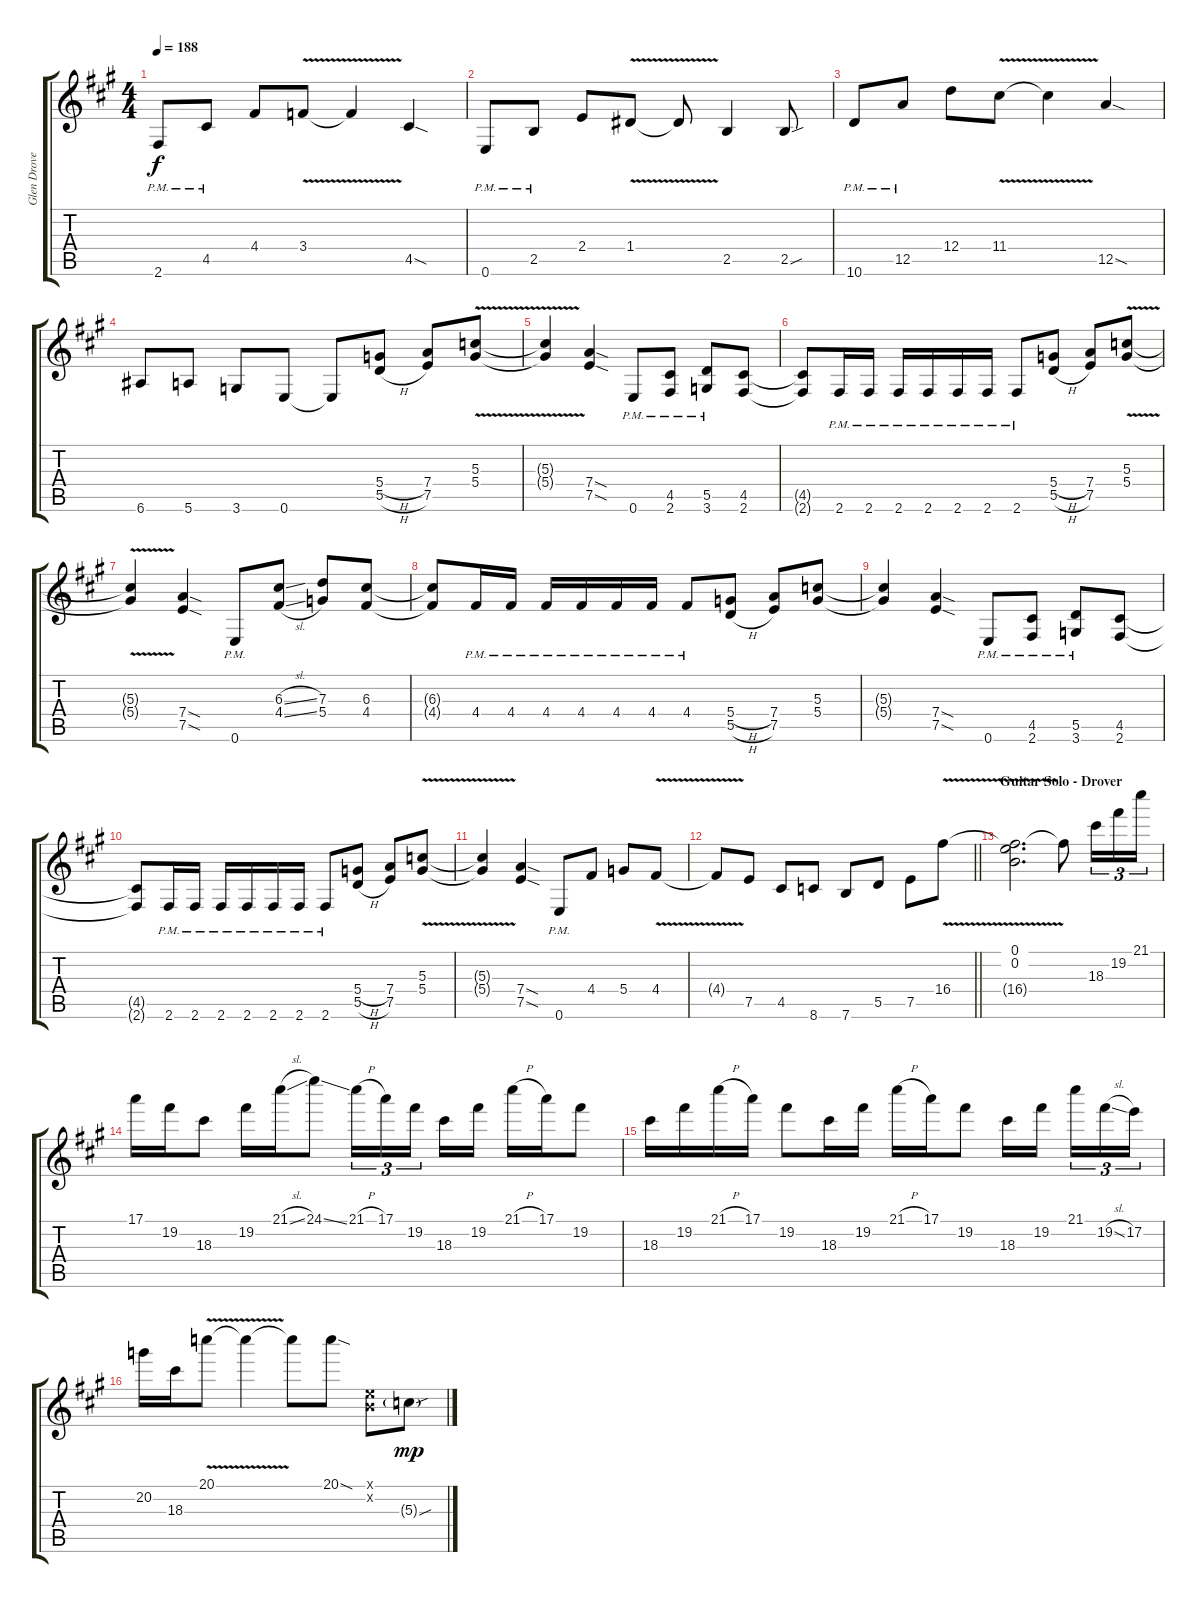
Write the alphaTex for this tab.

\track ("Glen Drover" "Glen Drove") {instrument overdrivenguitar}
\staff {score tabs}
\tuning (E4 B3 G3 D3 A2 E2) {hide}
\ts (4 4)
\tempo 188
\clef g2
\ks a
2.6{pm}.8{dy f} 4.5{pm}.8 4.4.8 3.4{v}.8 3.4{t}.4 4.5{sod}.4 |
0.6{pm}.8 2.5{pm}.8 2.4.8 1.4{v}.8 1.4{t}.8 2.5.4 2.5{sou}.8 |
10.6{pm}.8 12.5{pm}.8 12.4.8 11.4{v}.8 11.4{t}.4 12.5{sod}.4 |
6.6.8 5.6.8 3.6.8 0.6.8 0.6{t}.8 (5.4{h} 5.5{h}).8 (7.4 7.5).8 (5.3{v} 5.4{v}).8 |
(5.3{t} 5.4{t}).4 (7.4{sod} 7.5{sod}).4 0.6{pm}.8 (4.5{pm} 2.6{pm}).8 (5.5{pm} 3.6{pm}).8 (4.5 2.6).8 |
(4.5{t} 2.6{t}).8 2.6{pm}.16 2.6{pm}.16 2.6{pm}.16 2.6{pm}.16 2.6{pm}.16 2.6{pm}.16 2.6{pm}.8 (5.4{h} 5.5{h}).8 (7.4 7.5).8 (5.3{v} 5.4{v}).8 |
(5.3{t} 5.4{t}).4 (7.4{sod} 7.5{sod}).4 0.6{pm}.8 (6.3{sl} 4.4{sl}).8 (7.3 5.4).8 (6.3 4.4).8 |
(6.3{t} 4.4{t}).8 4.4{pm}.16 4.4{pm}.16 4.4{pm}.16 4.4{pm}.16 4.4{pm}.16 4.4{pm}.16 4.4{pm}.8 (5.4{h} 5.5{h}).8 (7.4 7.5).8 (5.3 5.4).8 |
(5.3{t} 5.4{t}).4 (7.4{sod} 7.5{sod}).4 0.6{pm}.8 (4.5{pm} 2.6{pm}).8 (5.5{pm} 3.6{pm}).8 (4.5 2.6).8 |
(4.5{t} 2.6{t}).8 2.6{pm}.16 2.6{pm}.16 2.6{pm}.16 2.6{pm}.16 2.6{pm}.16 2.6{pm}.16 2.6{pm}.8 (5.4{h} 5.5{h}).8 (7.4 7.5).8 (5.3{v} 5.4{v}).8 |
(5.3{t} 5.4{t}).4 (7.4{sod} 7.5{sod}).4 0.6{pm}.8 4.4.8 5.4.8 4.4{v}.8 |
\barLineRight lightlight
4.4{t}.8 7.5.8 4.5.8 8.6.8 7.6.8 5.5.8 7.5.8 16.4{v}.8 |
\section ("" "Guitar Solo - Drover")
(0.1 0.2 16.4{t}).2{d} 16.4{t}.8 18.3.16{tu (3 2)} 19.2.16{tu (3 2)} 21.1.16{tu (3 2)} |
17.1.16 19.2.16 18.3.8 19.2.16 21.1{sl}.16 24.1{ss}.8 21.1{h}.16{tu (3 2)} 17.1.16{tu (3 2)} 19.2.16{tu (3 2) beam splitsecondary} 18.3.16 19.2.16 21.1{h}.16 17.1.16 19.2.8 |
18.3.16 19.2.16 21.1{h}.16 17.1.16 19.2.8 18.3.16 19.2.16 21.1{h}.16 17.1.16 19.2.8 18.3.16 19.2.16{beam splitsecondary} 21.1.16{tu (3 2)} 19.2{sl}.16{tu (3 2)} 17.2.16{tu (3 2)} |
20.2.16 18.3.16 20.1{v}.8 20.1{t}.4 20.1{t}.8 20.1{sod}.8 (0.1{x} 0.2{x}).8 5.3{sou g}.8{dy mp}
